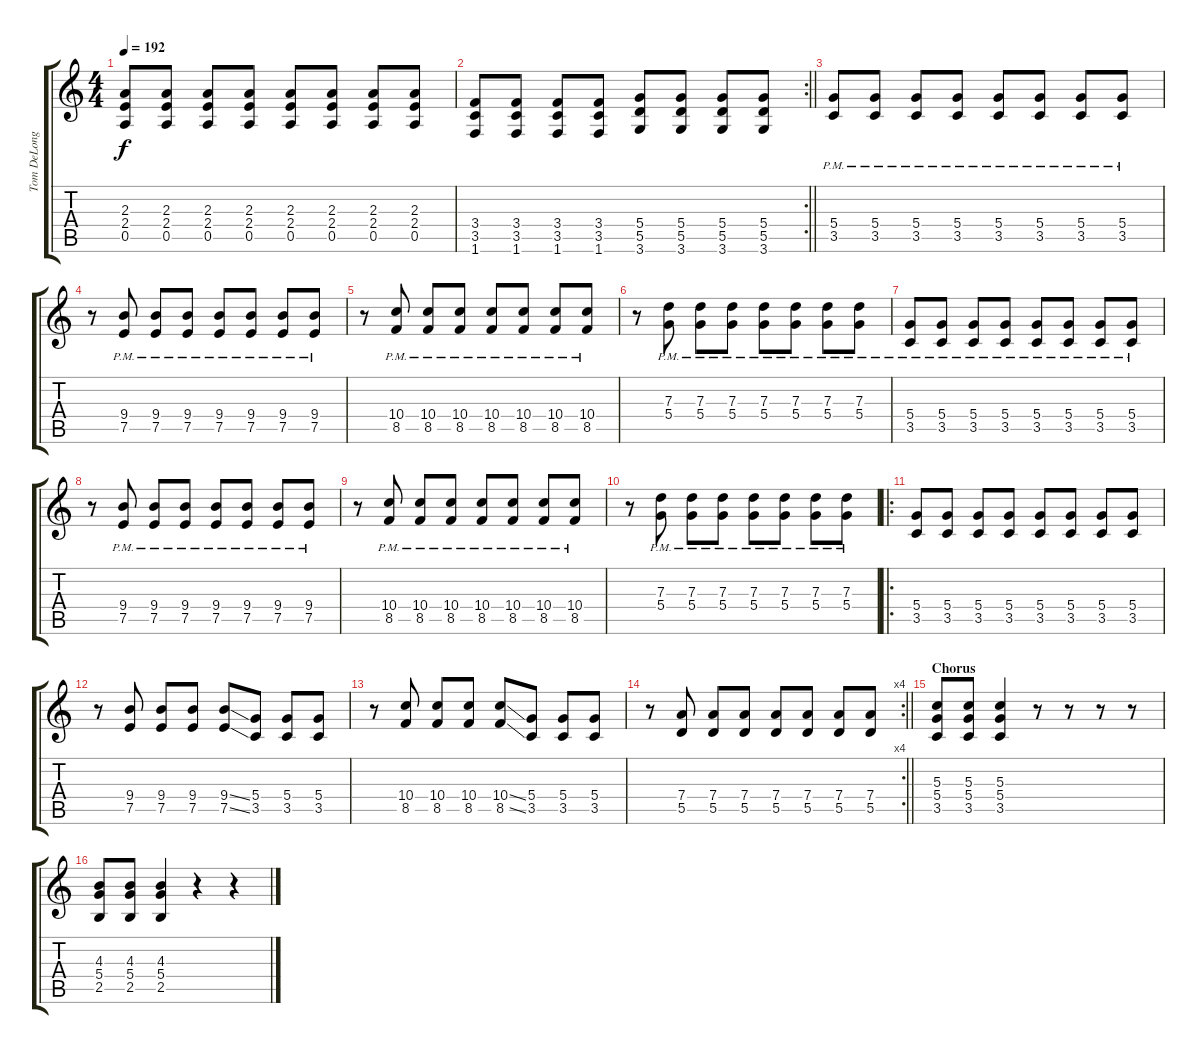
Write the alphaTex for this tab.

\track ("Tom DeLonge (Lead)" "Tom DeLong") {instrument overdrivenguitar}
\staff {score tabs}
\tuning (E4 B3 G3 D3 A2 E2) {hide}
\ts (4 4)
\tempo 192
\clef g2
\ks c
(2.3 2.4 0.5).8{dy f} (2.3 2.4 0.5).8 (2.3 2.4 0.5).8 (2.3 2.4 0.5).8 (2.3 2.4 0.5).8 (2.3 2.4 0.5).8 (2.3 2.4 0.5).8 (2.3 2.4 0.5).8 |
\rc 2
\barLineRight lightlight
(3.4 3.5 1.6).8 (3.4 3.5 1.6).8 (3.4 3.5 1.6).8 (3.4 3.5 1.6).8 (5.4 5.5 3.6).8 (5.4 5.5 3.6).8 (5.4 5.5 3.6).8 (5.4 5.5 3.6).8 |
(5.4{pm} 3.5{pm}).8 (5.4{pm} 3.5{pm}).8 (5.4{pm} 3.5{pm}).8 (5.4{pm} 3.5{pm}).8 (5.4{pm} 3.5{pm}).8 (5.4{pm} 3.5{pm}).8 (5.4{pm} 3.5{pm}).8 (5.4{pm} 3.5{pm}).8 |
r.8 (9.4{pm} 7.5{pm}).8 (9.4{pm} 7.5{pm}).8 (9.4{pm} 7.5{pm}).8 (9.4{pm} 7.5{pm}).8 (9.4{pm} 7.5{pm}).8 (9.4{pm} 7.5{pm}).8 (9.4{pm} 7.5{pm}).8 |
r.8 (10.4{pm} 8.5{pm}).8 (10.4{pm} 8.5{pm}).8 (10.4{pm} 8.5{pm}).8 (10.4{pm} 8.5{pm}).8 (10.4{pm} 8.5{pm}).8 (10.4{pm} 8.5{pm}).8 (10.4{pm} 8.5{pm}).8 |
r.8 (7.3{pm} 5.4{pm}).8 (7.3{pm} 5.4{pm}).8 (7.3{pm} 5.4{pm}).8 (7.3{pm} 5.4{pm}).8 (7.3{pm} 5.4{pm}).8 (7.3{pm} 5.4{pm}).8 (7.3{pm} 5.4{pm}).8 |
(5.4{pm} 3.5{pm}).8 (5.4{pm} 3.5{pm}).8 (5.4{pm} 3.5{pm}).8 (5.4{pm} 3.5{pm}).8 (5.4{pm} 3.5{pm}).8 (5.4{pm} 3.5{pm}).8 (5.4{pm} 3.5{pm}).8 (5.4{pm} 3.5{pm}).8 |
r.8 (9.4{pm} 7.5{pm}).8 (9.4{pm} 7.5{pm}).8 (9.4{pm} 7.5{pm}).8 (9.4{pm} 7.5{pm}).8 (9.4{pm} 7.5{pm}).8 (9.4{pm} 7.5{pm}).8 (9.4{pm} 7.5{pm}).8 |
r.8 (10.4{pm} 8.5{pm}).8 (10.4{pm} 8.5{pm}).8 (10.4{pm} 8.5{pm}).8 (10.4{pm} 8.5{pm}).8 (10.4{pm} 8.5{pm}).8 (10.4{pm} 8.5{pm}).8 (10.4{pm} 8.5{pm}).8 |
r.8 (7.3{pm} 5.4{pm}).8 (7.3{pm} 5.4{pm}).8 (7.3{pm} 5.4{pm}).8 (7.3{pm} 5.4{pm}).8 (7.3{pm} 5.4{pm}).8 (7.3{pm} 5.4{pm}).8 (7.3{pm} 5.4{pm}).8 |
\ro
(5.4 3.5).8 (5.4 3.5).8 (5.4 3.5).8 (5.4 3.5).8 (5.4 3.5).8 (5.4 3.5).8 (5.4 3.5).8 (5.4 3.5).8 |
r.8 (9.4 7.5).8 (9.4 7.5).8 (9.4 7.5).8 (9.4{ss} 7.5{ss}).8 (5.4 3.5).8 (5.4 3.5).8 (5.4 3.5).8 |
r.8 (10.4 8.5).8 (10.4 8.5).8 (10.4 8.5).8 (10.4{ss} 8.5{ss}).8 (5.4 3.5).8 (5.4 3.5).8 (5.4 3.5).8 |
\rc 4
\barLineRight lightlight
r.8 (7.4 5.5).8 (7.4 5.5).8 (7.4 5.5).8 (7.4 5.5).8 (7.4 5.5).8 (7.4 5.5).8 (7.4 5.5).8 |
\section ("" "Chorus")
(5.3 5.4 3.5).8 (5.3 5.4 3.5).8 (5.3 5.4 3.5).4 r.8 r.8 r.8 r.8 |
(4.3 5.4 2.5).8 (4.3 5.4 2.5).8 (4.3 5.4 2.5).4 r.4 r.4
